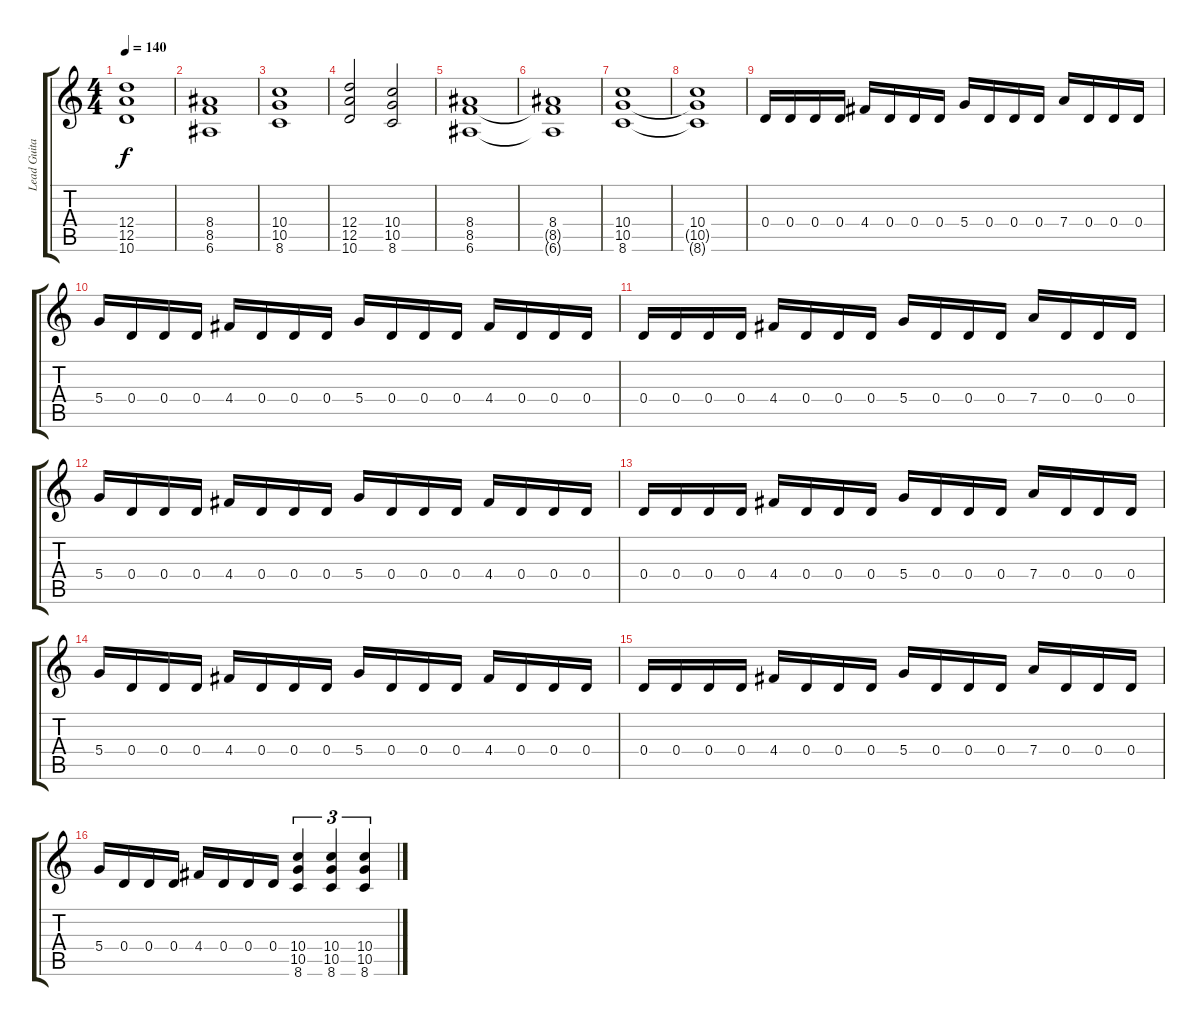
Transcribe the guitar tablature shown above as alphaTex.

\track ("Lead Guitar" "Lead Guita") {instrument distortionguitar}
\staff {score tabs}
\tuning (E4 B3 G3 D3 A2 E2) {hide}
\ts (4 4)
\tempo 140
\clef g2
\ks c
(12.4 12.5 10.6).1{dy f} |
(8.4 8.5 6.6).1 |
(10.4 10.5 8.6).1 |
(12.4 12.5 10.6).2 (10.4 10.5 8.6).2 |
(8.4 8.5 6.6).1 |
(8.4 8.5{t} 6.6{t}).1 |
(10.4 10.5 8.6).1 |
(10.4 10.5{t} 8.6{t}).1 |
0.4.16 0.4.16 0.4.16 0.4.16 4.4.16 0.4.16 0.4.16 0.4.16 5.4.16 0.4.16 0.4.16 0.4.16 7.4.16 0.4.16 0.4.16 0.4.16 |
5.4.16 0.4.16 0.4.16 0.4.16 4.4.16 0.4.16 0.4.16 0.4.16 5.4.16 0.4.16 0.4.16 0.4.16 4.4.16 0.4.16 0.4.16 0.4.16 |
0.4.16 0.4.16 0.4.16 0.4.16 4.4.16 0.4.16 0.4.16 0.4.16 5.4.16 0.4.16 0.4.16 0.4.16 7.4.16 0.4.16 0.4.16 0.4.16 |
5.4.16 0.4.16 0.4.16 0.4.16 4.4.16 0.4.16 0.4.16 0.4.16 5.4.16 0.4.16 0.4.16 0.4.16 4.4.16 0.4.16 0.4.16 0.4.16 |
0.4.16 0.4.16 0.4.16 0.4.16 4.4.16 0.4.16 0.4.16 0.4.16 5.4.16 0.4.16 0.4.16 0.4.16 7.4.16 0.4.16 0.4.16 0.4.16 |
5.4.16 0.4.16 0.4.16 0.4.16 4.4.16 0.4.16 0.4.16 0.4.16 5.4.16 0.4.16 0.4.16 0.4.16 4.4.16 0.4.16 0.4.16 0.4.16 |
0.4.16 0.4.16 0.4.16 0.4.16 4.4.16 0.4.16 0.4.16 0.4.16 5.4.16 0.4.16 0.4.16 0.4.16 7.4.16 0.4.16 0.4.16 0.4.16 |
5.4.16 0.4.16 0.4.16 0.4.16 4.4.16 0.4.16 0.4.16 0.4.16 (10.4 10.5 8.6).4{tu (3 2)} (10.4 10.5 8.6).4{tu (3 2)} (10.4 10.5 8.6).4{tu (3 2)}
